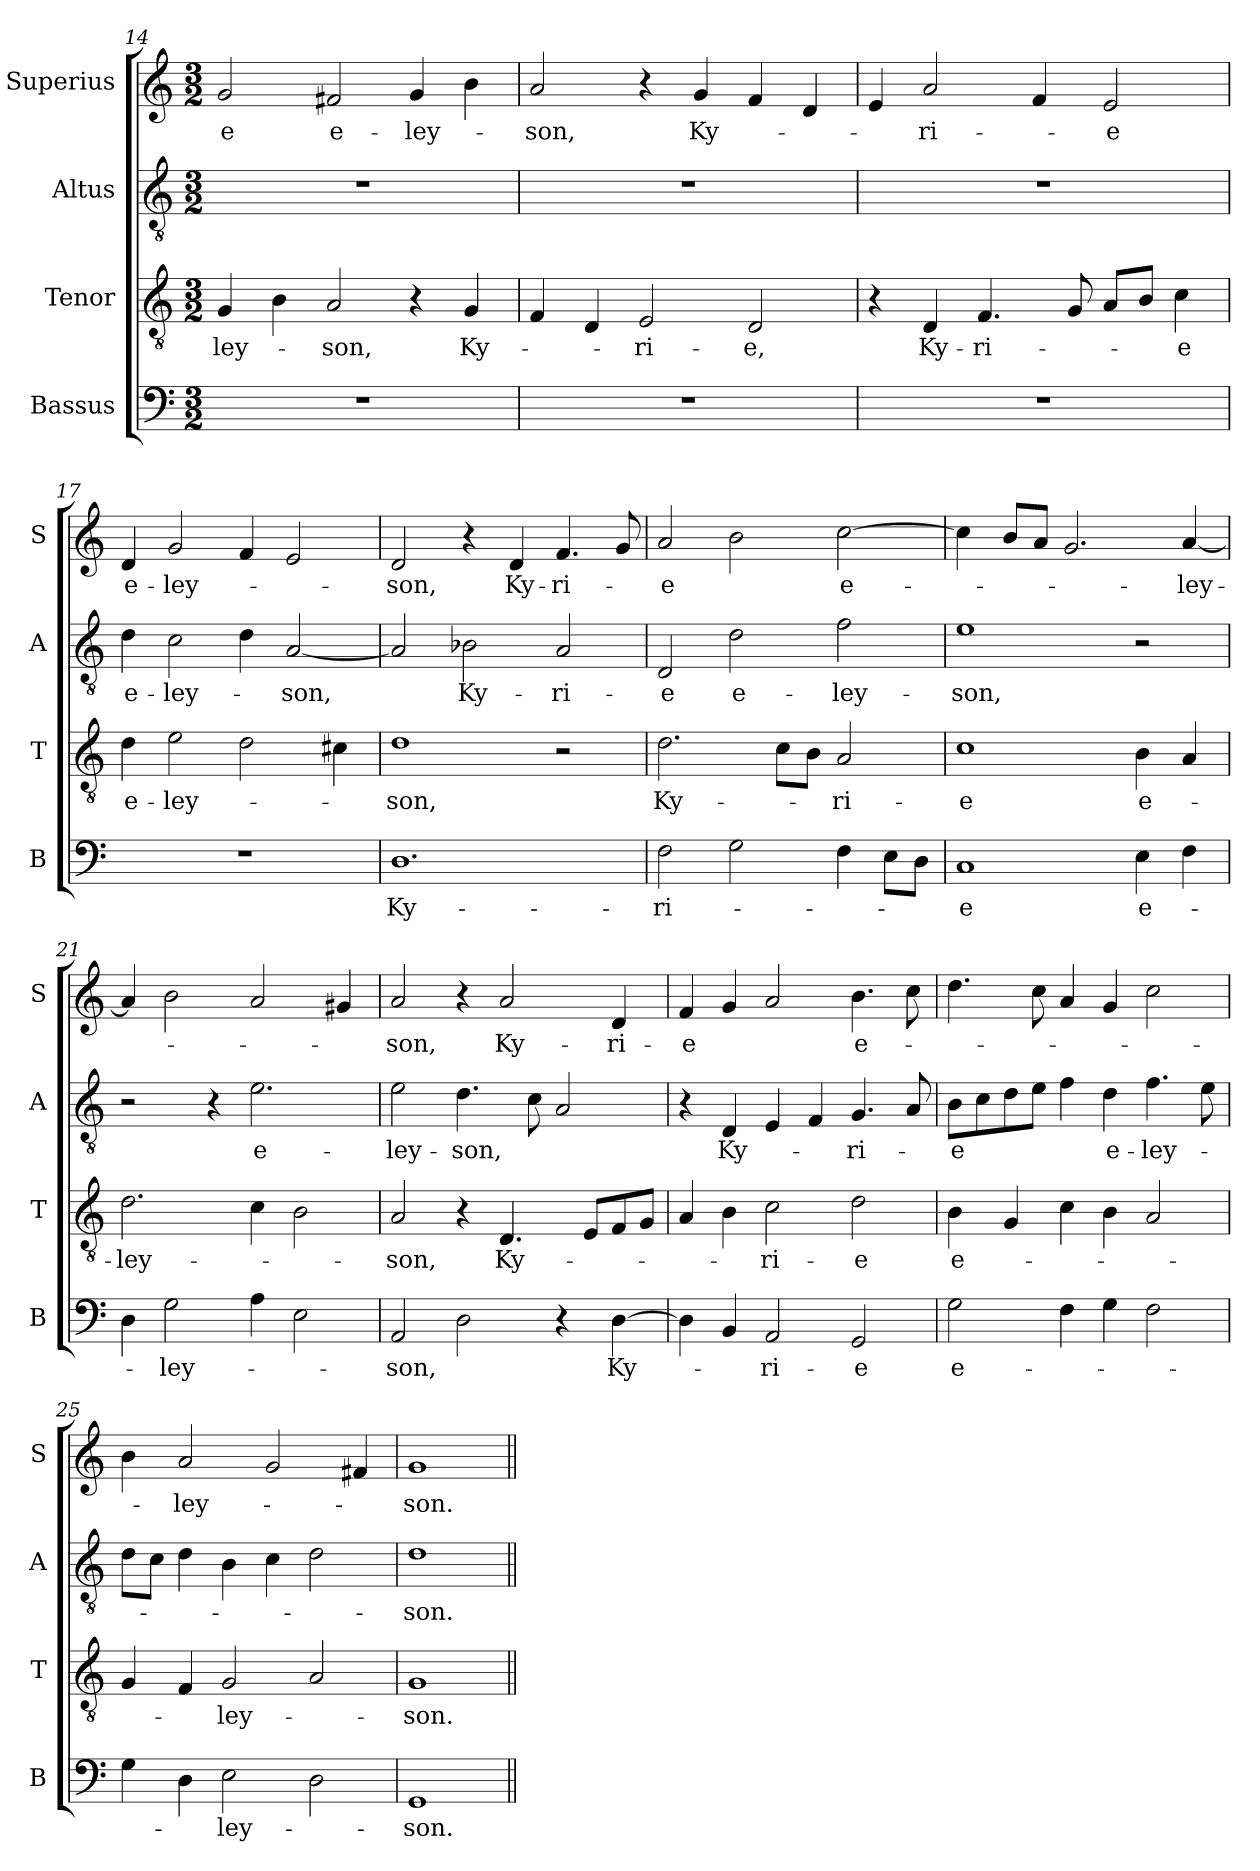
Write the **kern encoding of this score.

**kern	**text	**kern	**text	**kern	**text	**kern	**text
*part4	*part4	*part3	*part3	*part2	*part2	*part1	*part1
*staff4	*staff4	*staff3	*staff3	*staff2	*staff2	*staff1	*staff1
*I"Bassus	*	*I"Tenor	*	*I"Altus	*	*I"Superius	*
*I'B	*	*I'T	*	*I'A	*	*I'S	*
*clefF4	*	*clefGv2	*	*clefGv2	*	*clefG2	*
*k[]	*	*k[]	*	*k[]	*	*k[]	*
*M3/2	*	*M3/2	*	*M3/2	*	*M3/2	*
=14	=14	=14	=14	=14	=14	=14	=14
!	!	!	!LO:LY:i	!	!	!	!LO:LY:i
1.r	.	4G	-ley-	1.r	.	2g	-e
.	.	4B	.	.	.	.	.
!	!	!	!LO:LY:i	!	!	!	!LO:LY:i
.	.	2A	-son,	.	.	2f#i	e-
!	!	!	!	!	!	!	!LO:LY:i
.	.	4r	.	.	.	4g	-ley-
!	!	!	!LO:LY:i	!	!	!	!
.	.	4G	Ky-	.	.	4b	.
=15	=15	=15	=15	=15	=15	=15	=15
!	!	!	!	!	!	!	!LO:LY:i
1.r	.	4F	.	1.r	.	2a	-son,
.	.	4D	.	.	.	.	.
!	!	!	!LO:LY:i	!	!	!	!
.	.	2E	-ri-	.	.	4r	.
!	!	!	!	!	!	!	!LO:LY:i
.	.	.	.	.	.	4g	Ky-
!	!	!	!LO:LY:i	!	!	!	!
.	.	2D	-e,	.	.	4f	.
.	.	.	.	.	.	4d	.
=16	=16	=16	=16	=16	=16	=16	=16
1.r	.	4r	.	1.r	.	4e	.
!	!	!	!LO:LY:i	!	!	!	!LO:LY:i
.	.	4D	Ky-	.	.	2a	-ri-
!	!	!	!LO:LY:i	!	!	!	!
.	.	4.F	-ri-	.	.	.	.
.	.	.	.	.	.	4f	.
.	.	8G	.	.	.	.	.
!	!	!	!	!	!	!	!LO:LY:i
.	.	8AL	.	.	.	2e	-e
.	.	8BJ	.	.	.	.	.
!	!	!	!LO:LY:i	!	!	!	!
.	.	4c	-e	.	.	.	.
=17	=17	=17	=17	=17	=17	=17	=17
!	!	!	!LO:LY:i	!	!LO:LY:i	!	!LO:LY:i
1.r	.	4d	e-	4d	e-	4d	e-
!	!	!	!LO:LY:i	!	!LO:LY:i	!	!LO:LY:i
.	.	2e	-ley-	2c	-ley-	2g	-ley-
.	.	2d	.	4d	.	4f	.
!	!	!	!	!	!LO:LY:i	!	!
.	.	.	.	[2A	-son,	2e	.
.	.	4c#X	.	.	.	.	.
=18	=18	=18	=18	=18	=18	=18	=18
!	!LO:LY:i	!	!LO:LY:i	!	!	!	!LO:LY:i
1.D	Ky-	1d	-son,	2A]	.	2d	-son,
!	!	!	!	!	!LO:LY:i	!	!
.	.	.	.	2B-X	Ky-	4r	.
!	!	!	!	!	!	!	!LO:LY:i
.	.	.	.	.	.	4d	Ky-
!	!	!	!	!	!LO:LY:i	!	!LO:LY:i
.	.	2r	.	2A	-ri-	4.f	-ri-
.	.	.	.	.	.	8g	.
=19	=19	=19	=19	=19	=19	=19	=19
!	!LO:LY:i	!	!LO:LY:i	!	!LO:LY:i	!	!LO:LY:i
2F	-ri-	2.d	Ky-	2D	-e	2a	-e
!	!	!	!	!	!LO:LY:i	!	!
2G	.	.	.	2d	e-	2b	.
.	.	8cL	.	.	.	.	.
.	.	8BJ	.	.	.	.	.
!	!	!	!LO:LY:i	!	!LO:LY:i	!	!LO:LY:i
4F	.	2A	-ri-	2f	-ley-	[2cc	e-
8EL	.	.	.	.	.	.	.
8DJ	.	.	.	.	.	.	.
=20	=20	=20	=20	=20	=20	=20	=20
!	!LO:LY:i	!	!LO:LY:i	!	!LO:LY:i	!	!
1C	-e	1c	-e	1e	-son,	4cc]	.
.	.	.	.	.	.	8bL	.
.	.	.	.	.	.	8aJ	.
.	.	.	.	.	.	2.g	.
!	!LO:LY:i	!	!LO:LY:i	!	!	!	!
4E	e-	4B	e-	2r	.	.	.
!	!	!	!	!	!	!	!LO:LY:i
4F	.	4A	.	.	.	[4a	-ley-
=21	=21	=21	=21	=21	=21	=21	=21
!	!	!	!LO:LY:i	!	!	!	!
4D	.	2.d	-ley-	2r	.	4a]	.
!	!LO:LY:i	!	!	!	!	!	!
2G	-ley-	.	.	.	.	2b	.
.	.	.	.	4r	.	.	.
!	!	!	!	!	!LO:LY:i	!	!
4A	.	4c	.	2.e	e-	2a	.
2E	.	2B	.	.	.	.	.
.	.	.	.	.	.	4g#X	.
=22	=22	=22	=22	=22	=22	=22	=22
!	!LO:LY:i	!	!LO:LY:i	!	!LO:LY:i	!	!LO:LY:i
2AA	-son,	2A	-son,	2e	-ley-	2a	-son,
!	!	!	!	!	!LO:LY:i	!	!
2D	.	4r	.	4.d	-son,	4r	.
!	!	!	!LO:LY:i	!	!	!	!LO:LY:i
.	.	4.D	Ky-	.	.	2a	Ky-
.	.	.	.	8c	.	.	.
4r	.	.	.	2A	.	.	.
.	.	8EL	.	.	.	.	.
!	!LO:LY:i	!	!	!	!	!	!LO:LY:i
[4D	Ky-	8F	.	.	.	4d	-ri-
.	.	8GJ	.	.	.	.	.
=23	=23	=23	=23	=23	=23	=23	=23
!	!	!	!	!	!	!	!LO:LY:i
4D]	.	4A	.	4r	.	4f	-e
!	!	!	!	!	!LO:LY:i	!	!
4BB	.	4B	.	4D	Ky-	4g	.
!	!LO:LY:i	!	!LO:LY:i	!	!	!	!
2AA	-ri-	2c	-ri-	4E	.	2a	.
.	.	.	.	4F	.	.	.
!	!LO:LY:i	!	!LO:LY:i	!	!LO:LY:i	!	!LO:LY:i
2GG	-e	2d	-e	4.G	-ri-	4.b	e-
.	.	.	.	8A	.	8cc	.
=24	=24	=24	=24	=24	=24	=24	=24
!	!LO:LY:i	!	!LO:LY:i	!	!LO:LY:i	!	!
2G	e-	4B	e-	8BL	-e	4.dd	.
.	.	.	.	8c	.	.	.
.	.	4G	.	8d	.	.	.
.	.	.	.	8eJ	.	8cc	.
4F	.	4c	.	4f	.	4a	.
!	!	!	!	!	!LO:LY:i	!	!
4G	.	4B	.	4d	e-	4g	.
2F	.	2A	.	4.f	-ley-	2cc	.
.	.	.	.	8e	.	.	.
=25	=25	=25	=25	=25	=25	=25	=25
4G	.	4G	.	8dL	.	4b	.
.	.	.	.	8cJ	.	.	.
4D	.	4F	.	4d	.	2a	-ley-
2E	-ley-	2G	-ley-	4B	.	.	.
.	.	.	.	4c	.	2g	.
2D	.	2A	.	2d	.	.	.
.	.	.	.	.	.	4f#X	.
=26	=26	=26	=26	=26	=26	=26	=26
1GG	-son.	1G	-son.	1d	-son.	1g	-son.
=||	=||	=||	=||	=||	=||	=||	=||
*-	*-	*-	*-	*-	*-	*-	*-
